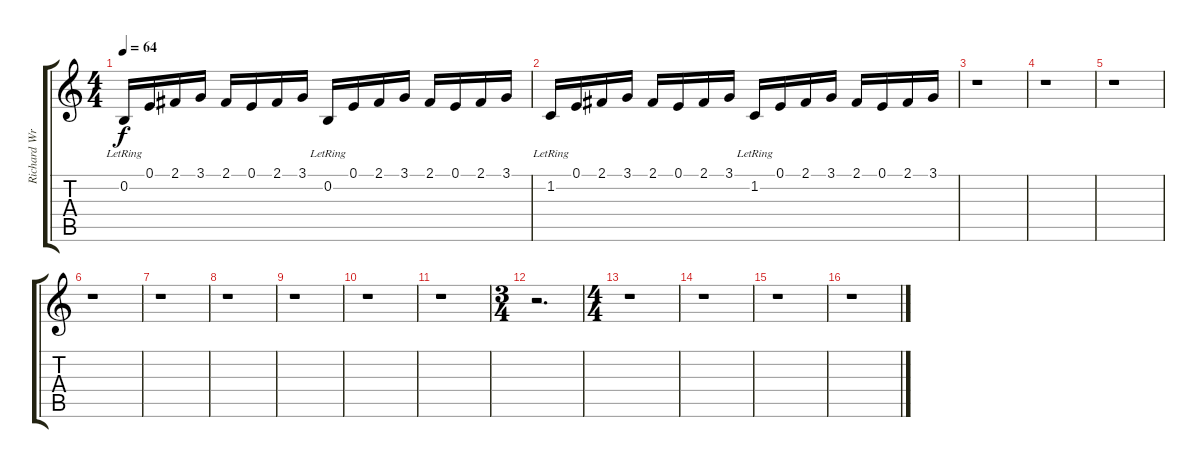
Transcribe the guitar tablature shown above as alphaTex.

\track ("Richard Wright" "Richard Wr") {instrument drawbarorgan}
\staff {score tabs}
\tuning (E4 B3 G3 D3 A2 E2) {hide}
\ts (4 4)
\tempo 64
\clef g2
\ks c
0.2{lr}.16{dy f} 0.1.16 2.1.16 3.1.16 2.1.16 0.1.16 2.1.16 3.1.16 0.2{lr}.16 0.1.16 2.1.16 3.1.16 2.1.16 0.1.16 2.1.16 3.1.16 |
1.2{lr}.16 0.1.16 2.1.16 3.1.16 2.1.16 0.1.16 2.1.16 3.1.16 1.2{lr}.16 0.1.16 2.1.16 3.1.16 2.1.16 0.1.16 2.1.16 3.1.16 |
r.1 |
r.1 |
r.1 |
r.1 |
r.1 |
r.1 |
r.1 |
r.1 |
r.1 |
\ts (3 4)
r.2{d} |
\ts (4 4)
r.1 |
r.1 |
r.1 |
r.1
